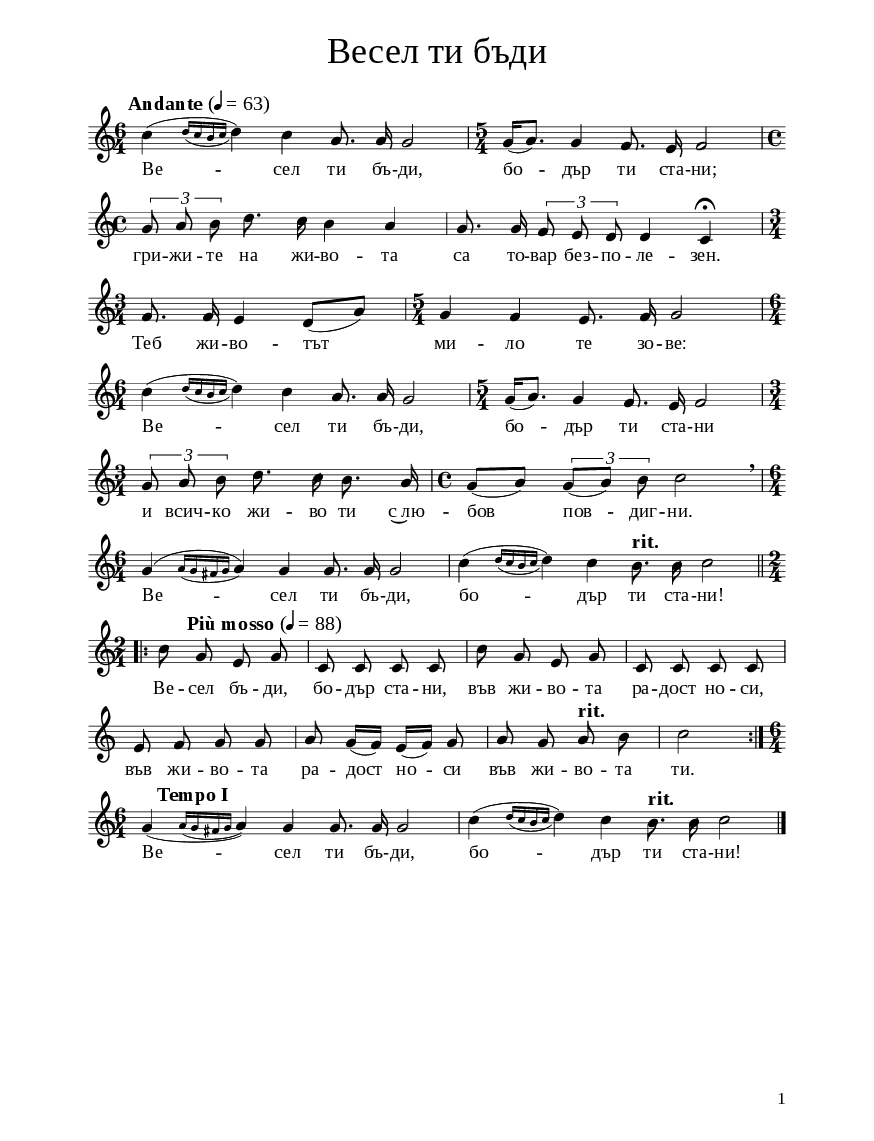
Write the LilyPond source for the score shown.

\version "2.24.4"

% include paper part and global functions
\include "include/globals.ily"

\bookpart {
  \label #'ref096
  \tocItem \markup "Весел ти бъди"
  \paper {
    print-all-headers = ##t
    print-page-number = ##t
    print-first-page-number = ##t

    % put page numbers on the bottom
    oddHeaderMarkup = \markup ""
    evenHeaderMarkup = \markup ""
    oddFooterMarkup = \markup
    \fill-line {
      ""
      \if \should-print-page-number \fromproperty #'page:page-number-string
    }
    evenFooterMarkup = \markup
    \fill-line {
      \if \should-print-page-number \fromproperty #'page:page-number-string
      ""
    }

    left-margin = 1.5\cm
    right-margin = 1.5\cm
    top-margin = 1.6\cm
    bottom-margin = 1.2\cm
    ragged-bottom = ##t % do not spread the staves to fill the whole vertical space

    % change distance between staves
    system-system-spacing =
    #'((basic-distance . 11)
       (minimum-distance . 6)
       (padding . 1)
       (stretchability . 12))
  }
  \score {
    \layout {
      indent = 0.0\cm % remove first line indentation
      ragged-last = ##f % do spread last line to fill the whole space
      \override Staff.BarLine.thick-thickness = #4 %make the end and repeat bars thiner
      \override Score.VoltaBracket.font-size = #-1.7 % make the repeat number fontsize smaller
      

      \context {
        \Score
        \omit BarNumber %remove bar numbers
        \override KeySignature.X-offset = #-1.2 % decrease keysigniture offset
        \override TimeSignature.X-offset = #-1.8 % decrease time signiture offset
        \override MetronomeMark.font-size = #1.5 % increase the tempo fontsize
        \override TupletNumber.font-size = #0.4 % increase the triol number

      } % context

      \context {
        % change staff size
        \Staff
        fontSize = #+0 % affects notes size only
        \override StaffSymbol.staff-space = #(magstep -3)
        \override StaffSymbol.thickness = #0.5
        \override BarLine.hair-thickness = #1
        %\override StaffSymbol.ledger-line-thickness = #'(0 . 0)
      }

      \context {
        % adjust space between staff and lyrics and between the two lyric lines
        \Lyrics
        \override VerticalAxisGroup.nonstaff-relatedstaff-spacing = #'((padding . 1))
        \override VerticalAxisGroup.nonstaff-nonstaff-spacing = #'((minimum-distance . 2))
        includeGraceNotes = ##t
      }
    } % layout


    \new Voice \absolute  {
      \clef treble
      \key c \major
      \time 6/4
      \tempoFunc "Andante" 4 "63"

      %\override Score.NoteSpacing.stem-spacing-correction = #-2
      c''4 ( \acciaccatura { d''16 c'' b' c'' } d''4 ) c'' \autoBeamOff a'8. a'16 g'2 |\time 5/4 g'16[( a'8. )] g'4 f'8. e'16 f'2 | \time 4/4 \break

      \tuplet 3/2 {g'8 a' b'} d''8. c''16 b'4 a'4 | g'8. g'16 \tuplet 3/2 {f'8 e'8 d'8 } d'4 c'4\fermata | \time 3/4 \break

      f'8. f'16 e'4 d'8[(a'8)] | \time 5/4 g'4 f' e'8. f'16 g'2 | \time 6/4 \break


      c''4 ( \acciaccatura { d''16[ c'' b' c'' ]} d''4 ) c'' a'8. a'16 g'2 |\time 5/4 g'16[( a'8.)] \autoBeamOff  g'4 f'8.e'16 f'2 | \time 3/4 \break


      \tuplet 3/2 {g'8 a' b'} d''8. c''16 b'8. a'16 | \time 4/4 g'8[(a'8)] \tuplet 3/2 {g'8[(a'8)] b'8} c''2 \breathe | \time 6/4 \break

      \slurUp g'4(  \acciaccatura { a'16[g' fis' g']} a'4)  \slurNeutral g'4 g'8. g'16 g'2 | c''4( \acciaccatura { d''16[ c'' b' c'' ]} d''4) c''4 \tempo "rit." b'8. b'16 c''2 | \time 2/4 \break

      \bar ".|:-||"


      \tempoFunc   "            Più mosso" 4 "88"
      c''8 g' e' g' | c' c' c' c' | c'' g' e' g' | c' c' c' c' | \break

      e' f' g' g'  | a' g'16([f']) e'([f']) g'8 | a' g' \tempo "rit." a' b' | c''2 | \bar ":|." \time 6/4 \break

      \tempo "      Tempo I"
      \once \override Slur.positions = #'(0 . -1.5)
      g'4(  \acciaccatura { a'16[g' fis' g']} a'4) g'4 g'8. g'16 g'2 | c''4( \acciaccatura { d''16[ c'' b' c'' ]} d''4) c''4 \tempo "rit." b'8. b'16 c''2 | \bar "|."
    }

    \addlyrics {
      Ве -- сел ти бъ -- "-ди," бо -- дър ти ста -- "-ни;"
      гри  -- жи -- те на жи -- во -- та
      са то -- вар без -- по -- ле -- зен.
      Теб жи -- во -- тът ми -- ло те зо -- ве:
      Ве  -- сел ти бъ -- "-ди," бо -- дър ти ста -- "-ни"
      и всич -- ко жи -- во ти с~лю -- бов пов  -- диг -- ни.
      Ве -- сел ти бъ -- "-ди," бо -- дър ти ста -- "-ни!"
      Ве -- сел бъ -- ди, бо -- дър ста -- ни,
      във жи -- во -- та ра -- дост но -- си,
      във жи -- во -- та ра -- дост но -- си
      във жи -- во -- та ти.
      Ве -- сел ти "бъ-" -- ди, бо -- дър ти ста -- "-ни!"
    }

    \header {
      title = \titleFunc #'ref_desc_7 "Весел ти бъди" "Vesel ti bădi"
    }

    \midi{}

  } % score

} % bookpart
